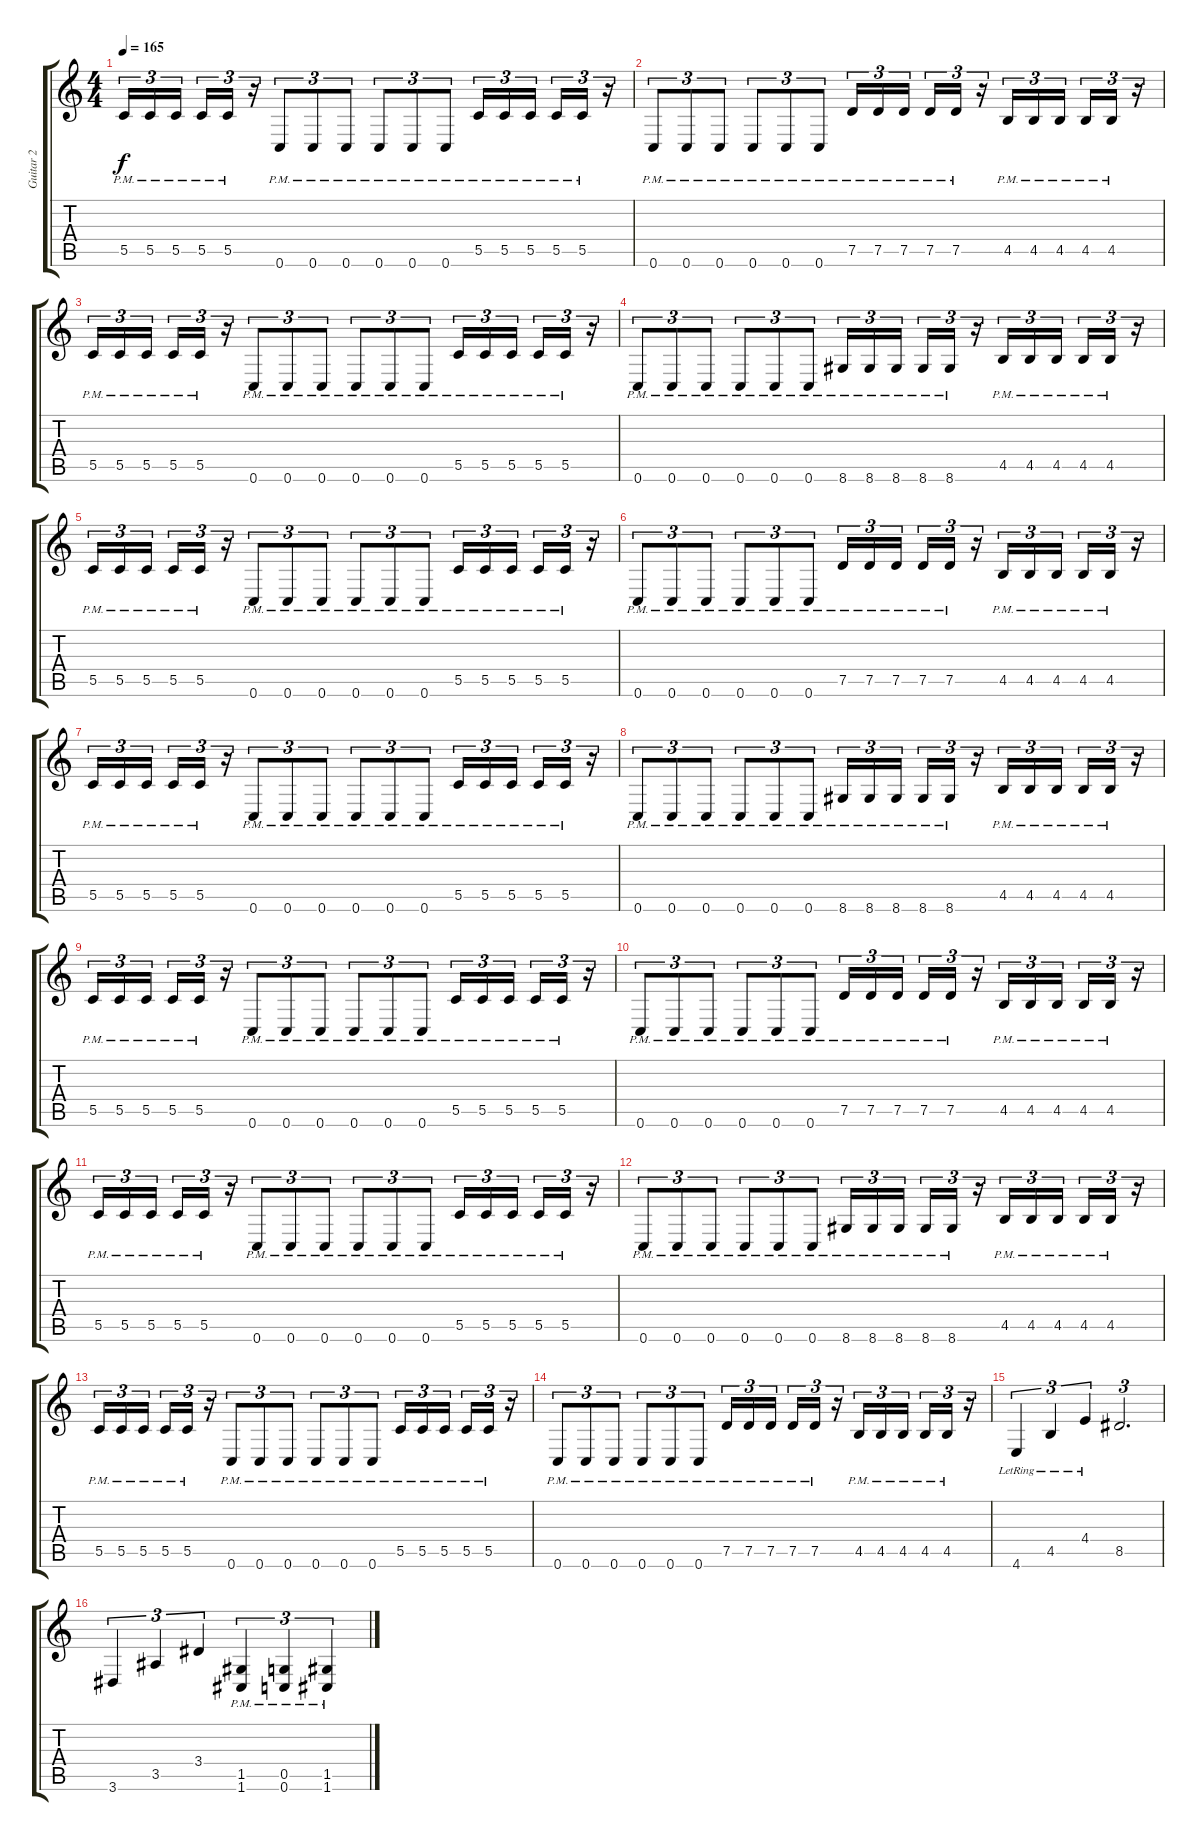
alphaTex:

\track ("Guitar 2" "Guitar 2") {instrument distortionguitar}
\staff {score tabs}
\tuning (D4 A3 F3 C3 G2 C2) {hide}
\ts (4 4)
\tempo 165
\clef g2
\ks c
5.5{pm}.16{tu (3 2) dy f} 5.5{pm}.16{tu (3 2)} 5.5{pm}.16{tu (3 2) beam splitsecondary} 5.5{pm}.16{tu (3 2)} 5.5{pm}.16{tu (3 2)} r.16{tu (3 2)} 0.6{pm}.8{tu (3 2)} 0.6{pm}.8{tu (3 2)} 0.6{pm}.8{tu (3 2)} 0.6{pm}.8{tu (3 2)} 0.6{pm}.8{tu (3 2)} 0.6{pm}.8{tu (3 2)} 5.5{pm}.16{tu (3 2)} 5.5{pm}.16{tu (3 2)} 5.5{pm}.16{tu (3 2) beam splitsecondary} 5.5{pm}.16{tu (3 2)} 5.5{pm}.16{tu (3 2)} r.16{tu (3 2)} |
0.6{pm}.8{tu (3 2)} 0.6{pm}.8{tu (3 2)} 0.6{pm}.8{tu (3 2)} 0.6{pm}.8{tu (3 2)} 0.6{pm}.8{tu (3 2)} 0.6{pm}.8{tu (3 2)} 7.5{pm}.16{tu (3 2)} 7.5{pm}.16{tu (3 2)} 7.5{pm}.16{tu (3 2) beam splitsecondary} 7.5{pm}.16{tu (3 2)} 7.5{pm}.16{tu (3 2)} r.16{tu (3 2)} 4.5{pm}.16{tu (3 2)} 4.5{pm}.16{tu (3 2)} 4.5{pm}.16{tu (3 2) beam splitsecondary} 4.5{pm}.16{tu (3 2)} 4.5{pm}.16{tu (3 2)} r.16{tu (3 2)} |
5.5{pm}.16{tu (3 2)} 5.5{pm}.16{tu (3 2)} 5.5{pm}.16{tu (3 2) beam splitsecondary} 5.5{pm}.16{tu (3 2)} 5.5{pm}.16{tu (3 2)} r.16{tu (3 2)} 0.6{pm}.8{tu (3 2)} 0.6{pm}.8{tu (3 2)} 0.6{pm}.8{tu (3 2)} 0.6{pm}.8{tu (3 2)} 0.6{pm}.8{tu (3 2)} 0.6{pm}.8{tu (3 2)} 5.5{pm}.16{tu (3 2)} 5.5{pm}.16{tu (3 2)} 5.5{pm}.16{tu (3 2) beam splitsecondary} 5.5{pm}.16{tu (3 2)} 5.5{pm}.16{tu (3 2)} r.16{tu (3 2)} |
0.6{pm}.8{tu (3 2)} 0.6{pm}.8{tu (3 2)} 0.6{pm}.8{tu (3 2)} 0.6{pm}.8{tu (3 2)} 0.6{pm}.8{tu (3 2)} 0.6{pm}.8{tu (3 2)} 8.6{pm}.16{tu (3 2)} 8.6{pm}.16{tu (3 2)} 8.6{pm}.16{tu (3 2) beam splitsecondary} 8.6{pm}.16{tu (3 2)} 8.6{pm}.16{tu (3 2)} r.16{tu (3 2)} 4.5{pm}.16{tu (3 2)} 4.5{pm}.16{tu (3 2)} 4.5{pm}.16{tu (3 2) beam splitsecondary} 4.5{pm}.16{tu (3 2)} 4.5{pm}.16{tu (3 2)} r.16{tu (3 2)} |
5.5{pm}.16{tu (3 2)} 5.5{pm}.16{tu (3 2)} 5.5{pm}.16{tu (3 2) beam splitsecondary} 5.5{pm}.16{tu (3 2)} 5.5{pm}.16{tu (3 2)} r.16{tu (3 2)} 0.6{pm}.8{tu (3 2)} 0.6{pm}.8{tu (3 2)} 0.6{pm}.8{tu (3 2)} 0.6{pm}.8{tu (3 2)} 0.6{pm}.8{tu (3 2)} 0.6{pm}.8{tu (3 2)} 5.5{pm}.16{tu (3 2)} 5.5{pm}.16{tu (3 2)} 5.5{pm}.16{tu (3 2) beam splitsecondary} 5.5{pm}.16{tu (3 2)} 5.5{pm}.16{tu (3 2)} r.16{tu (3 2)} |
0.6{pm}.8{tu (3 2)} 0.6{pm}.8{tu (3 2)} 0.6{pm}.8{tu (3 2)} 0.6{pm}.8{tu (3 2)} 0.6{pm}.8{tu (3 2)} 0.6{pm}.8{tu (3 2)} 7.5{pm}.16{tu (3 2)} 7.5{pm}.16{tu (3 2)} 7.5{pm}.16{tu (3 2) beam splitsecondary} 7.5{pm}.16{tu (3 2)} 7.5{pm}.16{tu (3 2)} r.16{tu (3 2)} 4.5{pm}.16{tu (3 2)} 4.5{pm}.16{tu (3 2)} 4.5{pm}.16{tu (3 2) beam splitsecondary} 4.5{pm}.16{tu (3 2)} 4.5{pm}.16{tu (3 2)} r.16{tu (3 2)} |
5.5{pm}.16{tu (3 2)} 5.5{pm}.16{tu (3 2)} 5.5{pm}.16{tu (3 2) beam splitsecondary} 5.5{pm}.16{tu (3 2)} 5.5{pm}.16{tu (3 2)} r.16{tu (3 2)} 0.6{pm}.8{tu (3 2)} 0.6{pm}.8{tu (3 2)} 0.6{pm}.8{tu (3 2)} 0.6{pm}.8{tu (3 2)} 0.6{pm}.8{tu (3 2)} 0.6{pm}.8{tu (3 2)} 5.5{pm}.16{tu (3 2)} 5.5{pm}.16{tu (3 2)} 5.5{pm}.16{tu (3 2) beam splitsecondary} 5.5{pm}.16{tu (3 2)} 5.5{pm}.16{tu (3 2)} r.16{tu (3 2)} |
0.6{pm}.8{tu (3 2)} 0.6{pm}.8{tu (3 2)} 0.6{pm}.8{tu (3 2)} 0.6{pm}.8{tu (3 2)} 0.6{pm}.8{tu (3 2)} 0.6{pm}.8{tu (3 2)} 8.6{pm}.16{tu (3 2)} 8.6{pm}.16{tu (3 2)} 8.6{pm}.16{tu (3 2) beam splitsecondary} 8.6{pm}.16{tu (3 2)} 8.6{pm}.16{tu (3 2)} r.16{tu (3 2)} 4.5{pm}.16{tu (3 2)} 4.5{pm}.16{tu (3 2)} 4.5{pm}.16{tu (3 2) beam splitsecondary} 4.5{pm}.16{tu (3 2)} 4.5{pm}.16{tu (3 2)} r.16{tu (3 2)} |
5.5{pm}.16{tu (3 2)} 5.5{pm}.16{tu (3 2)} 5.5{pm}.16{tu (3 2) beam splitsecondary} 5.5{pm}.16{tu (3 2)} 5.5{pm}.16{tu (3 2)} r.16{tu (3 2)} 0.6{pm}.8{tu (3 2)} 0.6{pm}.8{tu (3 2)} 0.6{pm}.8{tu (3 2)} 0.6{pm}.8{tu (3 2)} 0.6{pm}.8{tu (3 2)} 0.6{pm}.8{tu (3 2)} 5.5{pm}.16{tu (3 2)} 5.5{pm}.16{tu (3 2)} 5.5{pm}.16{tu (3 2) beam splitsecondary} 5.5{pm}.16{tu (3 2)} 5.5{pm}.16{tu (3 2)} r.16{tu (3 2)} |
0.6{pm}.8{tu (3 2)} 0.6{pm}.8{tu (3 2)} 0.6{pm}.8{tu (3 2)} 0.6{pm}.8{tu (3 2)} 0.6{pm}.8{tu (3 2)} 0.6{pm}.8{tu (3 2)} 7.5{pm}.16{tu (3 2)} 7.5{pm}.16{tu (3 2)} 7.5{pm}.16{tu (3 2) beam splitsecondary} 7.5{pm}.16{tu (3 2)} 7.5{pm}.16{tu (3 2)} r.16{tu (3 2)} 4.5{pm}.16{tu (3 2)} 4.5{pm}.16{tu (3 2)} 4.5{pm}.16{tu (3 2) beam splitsecondary} 4.5{pm}.16{tu (3 2)} 4.5{pm}.16{tu (3 2)} r.16{tu (3 2)} |
5.5{pm}.16{tu (3 2)} 5.5{pm}.16{tu (3 2)} 5.5{pm}.16{tu (3 2) beam splitsecondary} 5.5{pm}.16{tu (3 2)} 5.5{pm}.16{tu (3 2)} r.16{tu (3 2)} 0.6{pm}.8{tu (3 2)} 0.6{pm}.8{tu (3 2)} 0.6{pm}.8{tu (3 2)} 0.6{pm}.8{tu (3 2)} 0.6{pm}.8{tu (3 2)} 0.6{pm}.8{tu (3 2)} 5.5{pm}.16{tu (3 2)} 5.5{pm}.16{tu (3 2)} 5.5{pm}.16{tu (3 2) beam splitsecondary} 5.5{pm}.16{tu (3 2)} 5.5{pm}.16{tu (3 2)} r.16{tu (3 2)} |
0.6{pm}.8{tu (3 2)} 0.6{pm}.8{tu (3 2)} 0.6{pm}.8{tu (3 2)} 0.6{pm}.8{tu (3 2)} 0.6{pm}.8{tu (3 2)} 0.6{pm}.8{tu (3 2)} 8.6{pm}.16{tu (3 2)} 8.6{pm}.16{tu (3 2)} 8.6{pm}.16{tu (3 2) beam splitsecondary} 8.6{pm}.16{tu (3 2)} 8.6{pm}.16{tu (3 2)} r.16{tu (3 2)} 4.5{pm}.16{tu (3 2)} 4.5{pm}.16{tu (3 2)} 4.5{pm}.16{tu (3 2) beam splitsecondary} 4.5{pm}.16{tu (3 2)} 4.5{pm}.16{tu (3 2)} r.16{tu (3 2)} |
5.5{pm}.16{tu (3 2)} 5.5{pm}.16{tu (3 2)} 5.5{pm}.16{tu (3 2) beam splitsecondary} 5.5{pm}.16{tu (3 2)} 5.5{pm}.16{tu (3 2)} r.16{tu (3 2)} 0.6{pm}.8{tu (3 2)} 0.6{pm}.8{tu (3 2)} 0.6{pm}.8{tu (3 2)} 0.6{pm}.8{tu (3 2)} 0.6{pm}.8{tu (3 2)} 0.6{pm}.8{tu (3 2)} 5.5{pm}.16{tu (3 2)} 5.5{pm}.16{tu (3 2)} 5.5{pm}.16{tu (3 2) beam splitsecondary} 5.5{pm}.16{tu (3 2)} 5.5{pm}.16{tu (3 2)} r.16{tu (3 2)} |
0.6{pm}.8{tu (3 2)} 0.6{pm}.8{tu (3 2)} 0.6{pm}.8{tu (3 2)} 0.6{pm}.8{tu (3 2)} 0.6{pm}.8{tu (3 2)} 0.6{pm}.8{tu (3 2)} 7.5{pm}.16{tu (3 2)} 7.5{pm}.16{tu (3 2)} 7.5{pm}.16{tu (3 2) beam splitsecondary} 7.5{pm}.16{tu (3 2)} 7.5{pm}.16{tu (3 2)} r.16{tu (3 2)} 4.5{pm}.16{tu (3 2)} 4.5{pm}.16{tu (3 2)} 4.5{pm}.16{tu (3 2) beam splitsecondary} 4.5{pm}.16{tu (3 2)} 4.5{pm}.16{tu (3 2)} r.16{tu (3 2)} |
4.6{lr}.4{tu (3 2)} 4.5{lr}.4{tu (3 2)} 4.4{lr}.4{tu (3 2)} 8.5.2{d tu (3 2)} |
3.6.4{tu (3 2)} 3.5.4{tu (3 2)} 3.4.4{tu (3 2)} (1.5{pm} 1.6{pm}).4{tu (3 2)} (0.5{pm} 0.6{pm}).4{tu (3 2)} (1.5{pm} 1.6{pm}).4{tu (3 2)}
